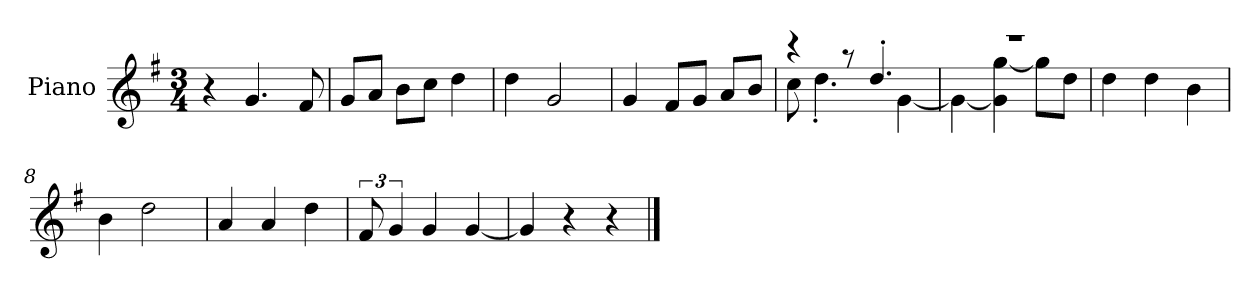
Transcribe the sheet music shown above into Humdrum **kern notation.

**kern
*part1
*staff1
*I"Piano
*I'P-no
*clefG2
*k[f#]
*M3/4
*MM170
=1
4r
4.g/
8f#/
=2
8g/L
8a/J
8b\L
8cc\J
4dd\
=3
4dd\
2g/
=4
4g/
8f#/L
8g/J
8a/L
8b/J
=5
*^
4r	8cc\
.	4.dd'\
8r	.
4.dd'/	.
.	[4g\
=6	=6
2.r	4g\_
.	4g\] [4gg\
.	8gg\L]
.	8dd\J
*v	*v
=7
4dd\
4dd\
4b\
=8
4b\
2dd\
=9
4a/
4a/
4dd\
!!LO:LB:g=z
=10
12f#/
6g/
4g/
[4g/
=11
4g/]
4r
4r
==
*-
